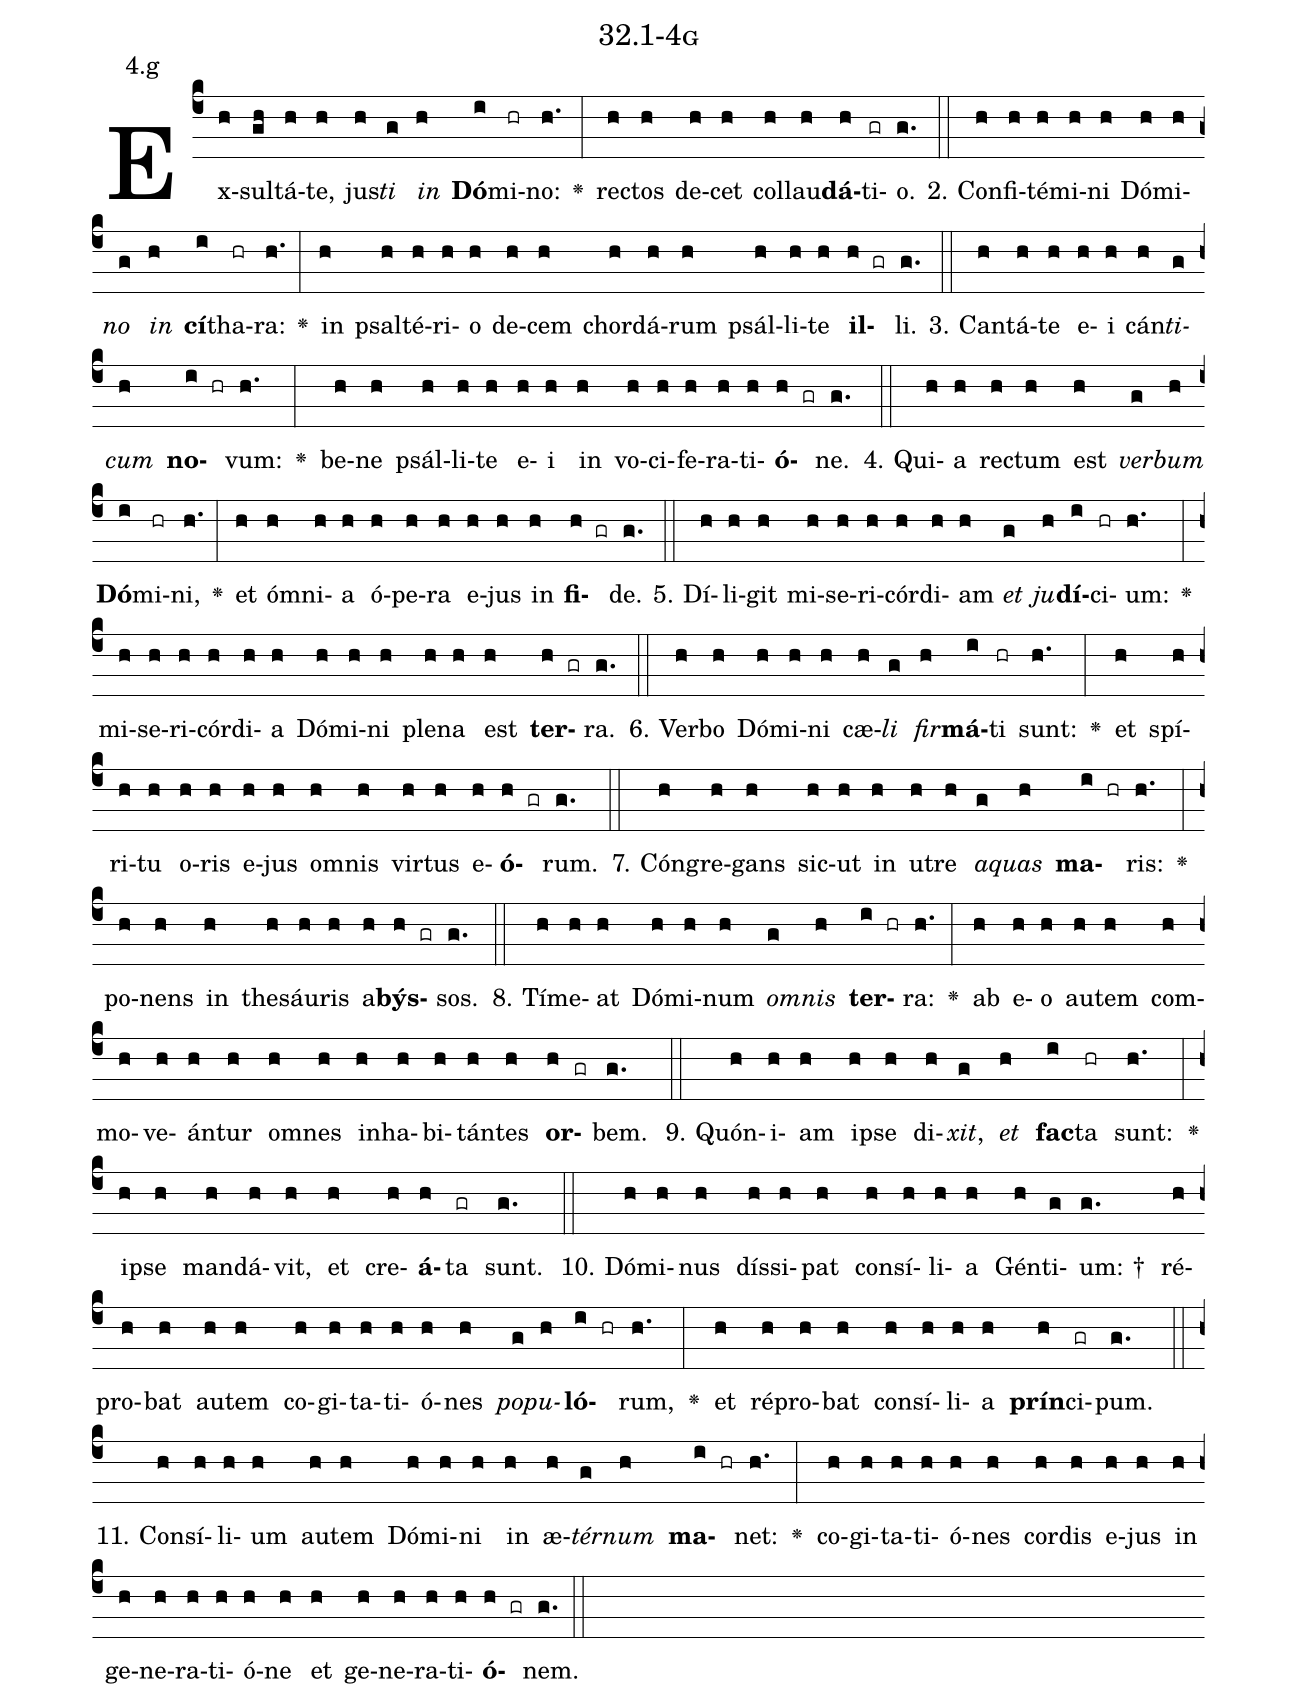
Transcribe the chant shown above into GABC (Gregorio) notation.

name: 32.1-4g;
annotation: 4.g;
%%
(c4)Ex(h)sul(gh)tá(h)te,(h) jus(h)<i>ti</i>(g) <i>in</i>(h) <b>Dó</b>(i)mi(hr)no:(h.) <v>\greheightstar</v>(:) rec(h)tos(h) de(h)cet(h) col(h)lau(h)<b>dá</b>(h)ti(gr)o.(g.) (::)
2. Con(h)fi(h)té(h)mi(h)ni(h) Dó(h)mi(h)<i>no</i>(g) <i>in</i>(h) <b>cí</b>(i)tha(hr)ra:(h.) <v>\greheightstar</v>(:) in(h) psal(h)té(h)ri(h)o(h) de(h)cem(h) chor(h)dá(h)rum(h) psál(h)li(h)te(h) <b>il</b>(h gr)li.(g.) (::)
3. Can(h)tá(h)te(h) e(h)i(h) cán(h)<i>ti</i>(g)<i>cum</i>(h) <b>no</b>(i hr)vum:(h.) <v>\greheightstar</v>(:) be(h)ne(h) psál(h)li(h)te(h) e(h)i(h) in(h) vo(h)ci(h)fe(h)ra(h)ti(h)<b>ó</b>(h gr)ne.(g.) (::)
4. Qui(h)a(h) rec(h)tum(h) est(h) <i>ver</i>(g)<i>bum</i>(h) <b>Dó</b>(i)mi(hr)ni,(h.) <v>\greheightstar</v>(:) et(h) óm(h)ni(h)a(h) ó(h)pe(h)ra(h) e(h)jus(h) in(h) <b>fi</b>(h gr)de.(g.) (::)
5. Dí(h)li(h)git(h) mi(h)se(h)ri(h)cór(h)di(h)am(h) <i>et</i>(g) <i>ju</i>(h)<b>dí</b>(i)ci(hr)um:(h.) <v>\greheightstar</v>(:) mi(h)se(h)ri(h)cór(h)di(h)a(h) Dó(h)mi(h)ni(h) ple(h)na(h) est(h) <b>ter</b>(h gr)ra.(g.) (::)
6. Ver(h)bo(h) Dó(h)mi(h)ni(h) cæ(h)<i>li</i>(g) <i>fir</i>(h)<b>má</b>(i)ti(hr) sunt:(h.) <v>\greheightstar</v>(:) et(h) spí(h)ri(h)tu(h) o(h)ris(h) e(h)jus(h) om(h)nis(h) vir(h)tus(h) e(h)<b>ó</b>(h gr)rum.(g.) (::)
7. Cón(h)gre(h)gans(h) sic(h)ut(h) in(h) u(h)tre(h) <i>a</i>(g)<i>quas</i>(h) <b>ma</b>(i hr)ris:(h.) <v>\greheightstar</v>(:) po(h)nens(h) in(h) the(h)sáu(h)ris(h) a(h)<b>býs</b>(h gr)sos.(g.) (::)
8. Tí(h)me(h)at(h) Dó(h)mi(h)num(h) <i>om</i>(g)<i>nis</i>(h) <b>ter</b>(i hr)ra:(h.) <v>\greheightstar</v>(:) ab(h) e(h)o(h) au(h)tem(h) com(h)mo(h)ve(h)án(h)tur(h) om(h)nes(h) in(h)ha(h)bi(h)tán(h)tes(h) <b>or</b>(h gr)bem.(g.) (::)
9. Quón(h)i(h)am(h) ip(h)se(h) di(h)<i>xit</i>,(g) <i>et</i>(h) <b>fac</b>(i)ta(hr) sunt:(h.) <v>\greheightstar</v>(:) ip(h)se(h) man(h)dá(h)vit,(h) et(h) cre(h)<b>á</b>(h)ta(gr) sunt.(g.) (::)
10. Dó(h)mi(h)nus(h) dís(h)si(h)pat(h) con(h)sí(h)li(h)a(h) Gén(h)ti(g)um: †(g.) ré(h)pro(h)bat(h) au(h)tem(h) co(h)gi(h)ta(h)ti(h)ó(h)nes(h) <i>po</i>(g)<i>pu</i>(h)<b>ló</b>(i hr)rum,(h.) <v>\greheightstar</v>(:) et(h) ré(h)pro(h)bat(h) con(h)sí(h)li(h)a(h) <b>prín</b>(h)ci(gr)pum.(g.) (::)
11. Con(h)sí(h)li(h)um(h) au(h)tem(h) Dó(h)mi(h)ni(h) in(h) æ(h)<i>tér</i>(g)<i>num</i>(h) <b>ma</b>(i hr)net:(h.) <v>\greheightstar</v>(:) co(h)gi(h)ta(h)ti(h)ó(h)nes(h) cor(h)dis(h) e(h)jus(h) in(h) ge(h)ne(h)ra(h)ti(h)ó(h)ne(h) et(h) ge(h)ne(h)ra(h)ti(h)<b>ó</b>(h gr)nem.(g.) (::)
